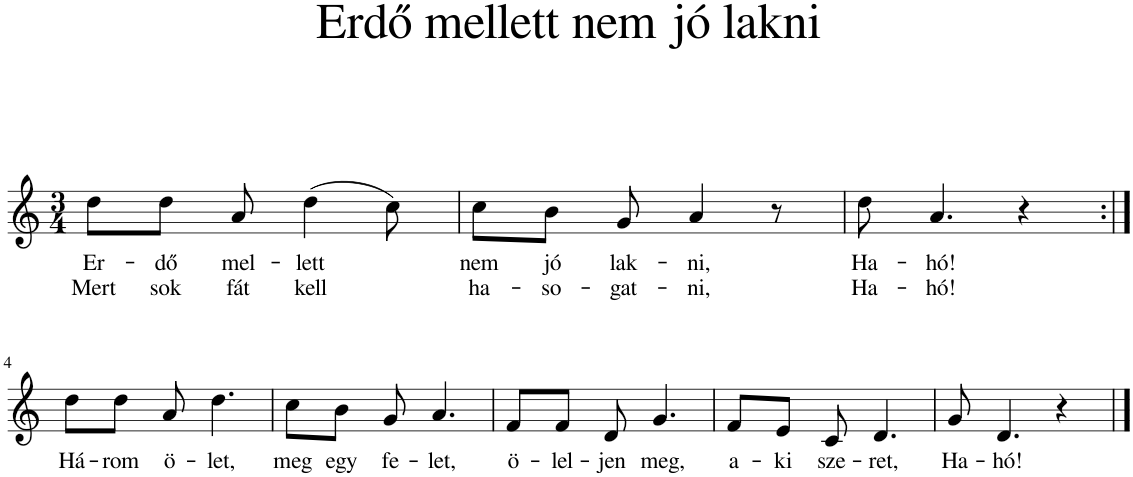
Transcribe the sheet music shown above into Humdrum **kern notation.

**kern	**text	**text
*part1	*part1	*part1
*staff1	*staff1	*staff1
*I"Piano	*	*
*I'Pno	*	*
*clefG2	*	*
*k[]	*	*
*M3/4	*	*
=1	=1	=1
!	!LO:LY:b	!LO:LY:b
8dd\L	Er-	Mert
!	!LO:LY:b	!LO:LY:b
8dd\J	-dő	sok
!	!LO:LY:b	!LO:LY:b
8a/	mel-	fát
!	!LO:LY:b	!LO:LY:b
(4dd\	-lett	kell
8cc\)	.	.
=2	=2	=2
!	!LO:LY:b	!LO:LY:b
8cc\L	nem	ha-
!	!LO:LY:b	!LO:LY:b
8b\J	jó	-so-
!	!LO:LY:b	!LO:LY:b
8g/	lak-	-gat-
!	!LO:LY:b	!LO:LY:b
4a/	-ni,	-ni,
8r	.	.
=3	=3	=3
!	!LO:LY:b	!LO:LY:b
8dd\	Ha-	Ha-
!	!LO:LY:b	!LO:LY:b
4.a/	-hó!	-hó!
4r	.	.
!!LO:LB:g=z
=4:|!	=4:|!	=4:|!
!	!LO:LY:b	!
8dd\L	Há-	.
!	!LO:LY:b	!
8dd\J	-rom	.
!	!LO:LY:b	!
8a/	ö-	.
!	!LO:LY:b	!
4.dd\	-let,	.
=5	=5	=5
!	!LO:LY:b	!
8cc\L	meg	.
!	!LO:LY:b	!
8b\J	egy	.
!	!LO:LY:b	!
8g/	fe-	.
!	!LO:LY:b	!
4.a/	-let,	.
=6	=6	=6
!	!LO:LY:b	!
8f/L	ö-	.
!	!LO:LY:b	!
8f/J	-lel-	.
!	!LO:LY:b	!
8d/	-jen	.
!	!LO:LY:b	!
4.g/	meg,	.
=7	=7	=7
!	!LO:LY:b	!
8f/L	a-	.
!	!LO:LY:b	!
8e/J	-ki	.
!	!LO:LY:b	!
8c/	sze-	.
!	!LO:LY:b	!
4.d/	-ret,	.
=8	=8	=8
!	!LO:LY:b	!
8g/	Ha-	.
!	!LO:LY:b	!
4.d/	-hó!	.
4r	.	.
==	==	==
*-	*-	*-
